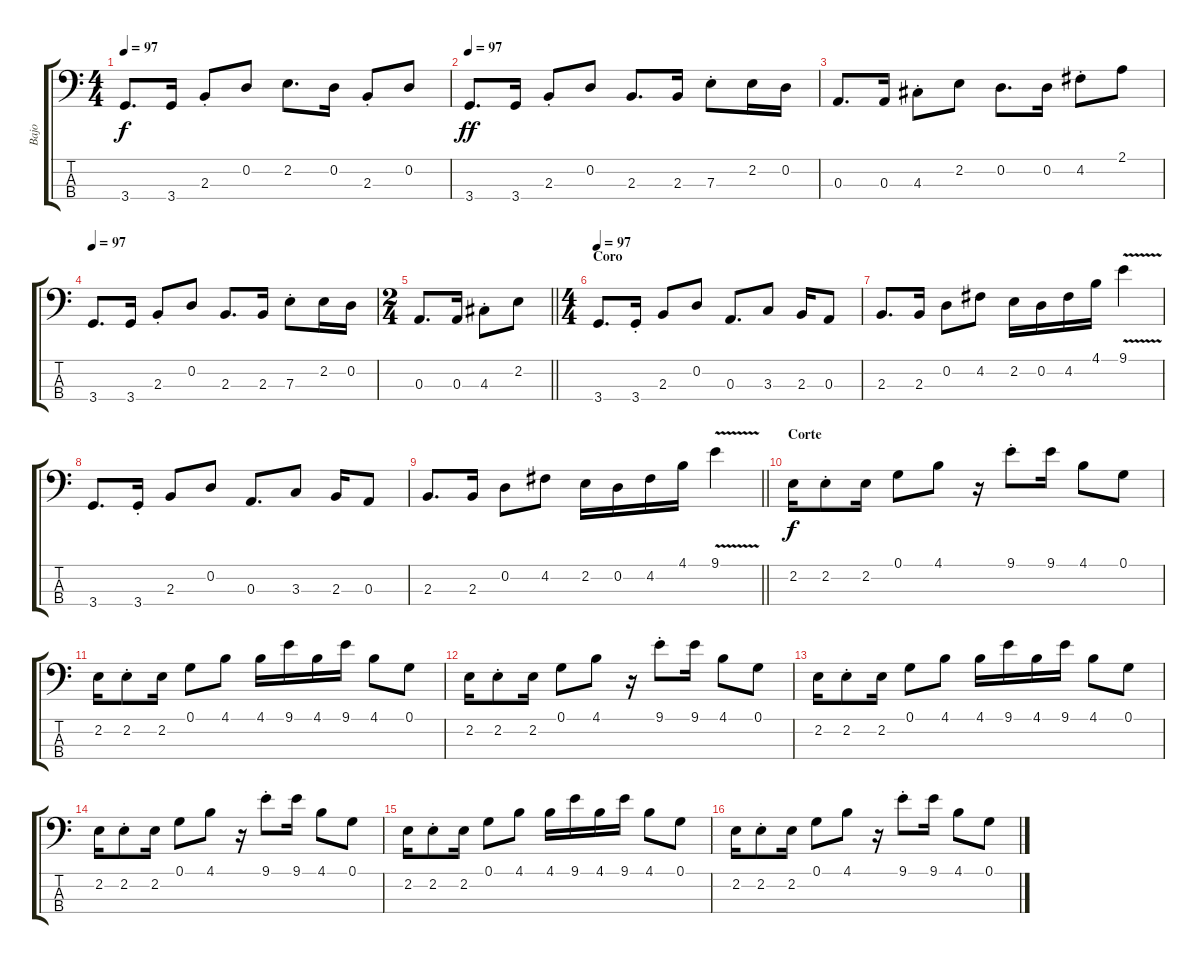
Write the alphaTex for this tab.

\track ("Bajo" "Bajo") {instrument electricbassfinger}
\staff {score tabs}
\tuning (G2 D2 A1 E1) {hide}
\ts (4 4)
\tempo 97
\clef f4
\ks c
3.4.8{d dy f} 3.4.16 2.3{st}.8 0.2.8 2.2.8{d} 0.2.16 2.3{st}.8 0.2.8 |
\tempo 97
3.4.8{d dy ff} 3.4.16 2.3{st}.8 0.2.8 2.3.8{d} 2.3.16 7.3{st}.8 2.2.16 0.2.16 |
0.3.8{d} 0.3.16 4.3{st}.8 2.2.8 0.2.8{d} 0.2.16 4.2{st}.8 2.1.8 |
\tempo 97
3.4.8{d} 3.4.16 2.3{st}.8 0.2.8 2.3.8{d} 2.3.16 7.3{st}.8 2.2.16 0.2.16 |
\ts (2 4)
\barLineRight lightlight
0.3.8{d} 0.3.16 4.3{st}.8 2.2.8 |
\ts (4 4)
\section ("" "Coro")
\tempo 97
3.4.8{d} 3.4{st}.16 2.3.8 0.2.8 0.3.8{d} 3.3.8 2.3.16 0.3.8 |
2.3.8{d} 2.3.16 0.2.8 4.2.8 2.2.16 0.2.16 4.2.16 4.1.16 9.1{v}.4 |
3.4.8{d} 3.4{st}.16 2.3.8 0.2.8 0.3.8{d} 3.3.8 2.3.16 0.3.8 |
\barLineRight lightlight
2.3.8{d} 2.3.16 0.2.8 4.2.8 2.2.16 0.2.16 4.2.16 4.1.16 9.1{v}.4 |
\section ("" "Corte")
2.2.16{dy f} 2.2{st}.8 2.2.16 0.1.8 4.1.8 r.16 9.1{st}.8 9.1.16 4.1.8 0.1.8 |
2.2.16 2.2{st}.8 2.2.16 0.1.8 4.1.8 4.1.16 9.1.16 4.1.16 9.1.16 4.1.8 0.1.8 |
2.2.16 2.2{st}.8 2.2.16 0.1.8 4.1.8 r.16 9.1{st}.8 9.1.16 4.1.8 0.1.8 |
2.2.16 2.2{st}.8 2.2.16 0.1.8 4.1.8 4.1.16 9.1.16 4.1.16 9.1.16 4.1.8 0.1.8 |
2.2.16 2.2{st}.8 2.2.16 0.1.8 4.1.8 r.16 9.1{st}.8 9.1.16 4.1.8 0.1.8 |
2.2.16 2.2{st}.8 2.2.16 0.1.8 4.1.8 4.1.16 9.1.16 4.1.16 9.1.16 4.1.8 0.1.8 |
2.2.16 2.2{st}.8 2.2.16 0.1.8 4.1.8 r.16 9.1{st}.8 9.1.16 4.1.8 0.1.8
